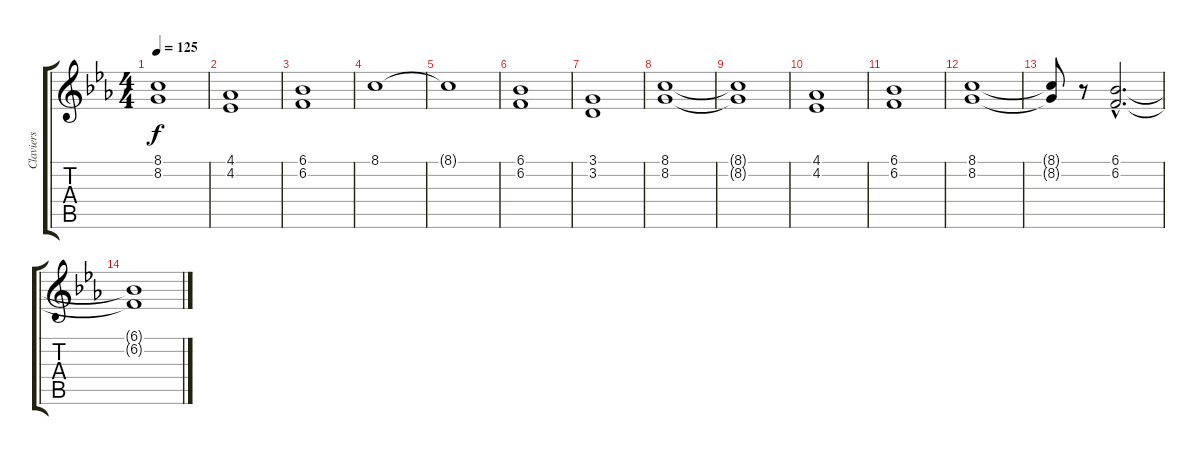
\track ("Claviers" "Claviers") {instrument churchorgan}
\staff {score tabs}
\tuning (E4 B3 G3 D3 A2 E2) {hide}
\ts (4 4)
\tempo 125
\clef g2
\ks eb
(8.1{t} 8.2{t}).1{dy f} |
(4.1 4.2).1 |
(6.1 6.2).1 |
8.1.1 |
8.1{t}.1 |
(6.1 6.2).1 |
(3.1 3.2).1 |
(8.1 8.2).1 |
(8.1{t} 8.2{t}).1 |
(4.1 4.2).1 |
(6.1 6.2).1 |
(8.1 8.2).1 |
(8.1{t} 8.2{t}).8 r.8 (6.1{hac} 6.2{hac}).2{d} |
(6.1{t} 6.2{t}).1
